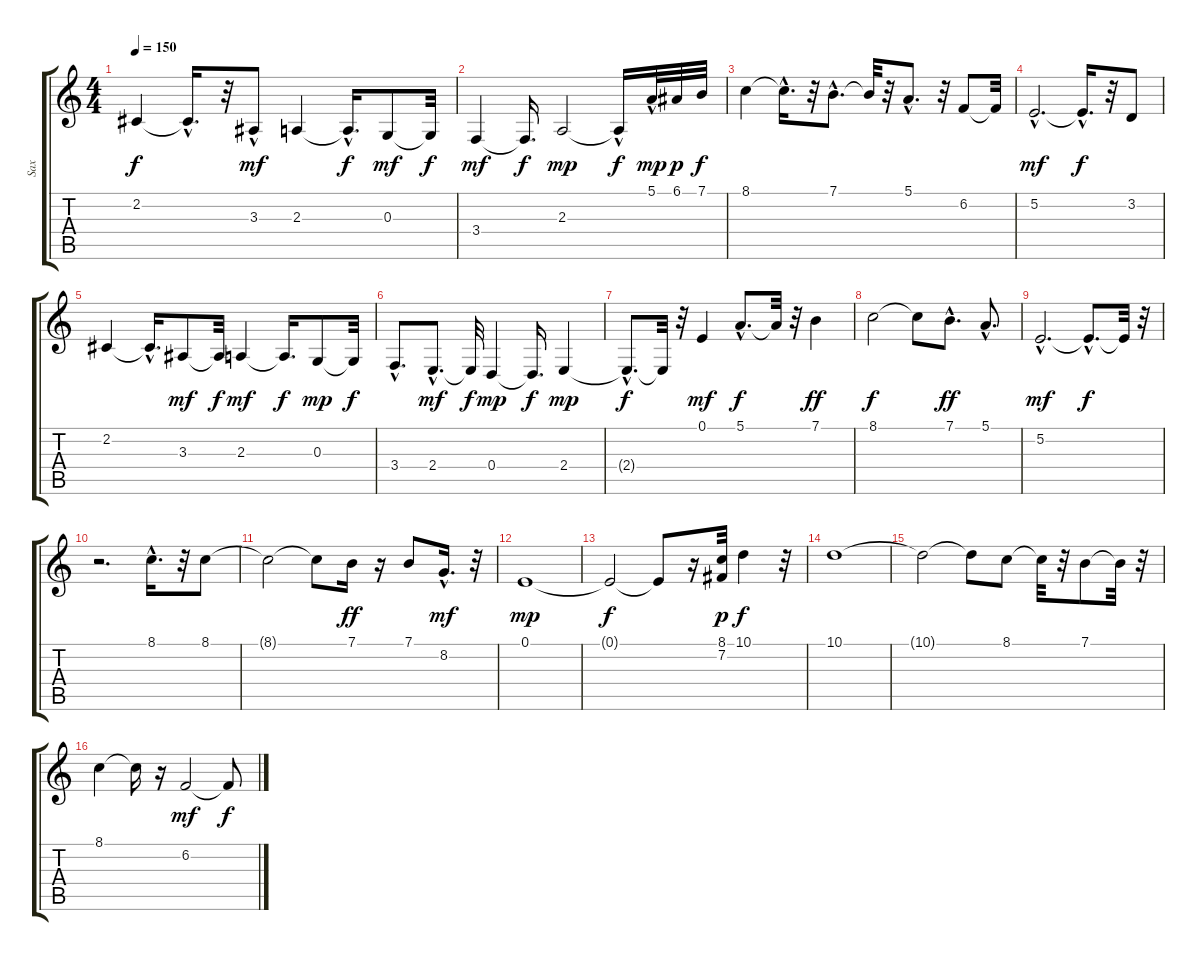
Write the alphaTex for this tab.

\track ("Sax" "Sax") {instrument baritonesax}
\staff {score tabs}
\tuning (E4 B3 G3 D3 A2 E2) {hide}
\ts (4 4)
\tempo 150
\clef g2
\ks c
2.2.4{dy f} 2.2{hac t}.16{d} r.32 3.3{hac}.8{dy mf} 2.3.4 2.3{hac t}.16{d dy f} 0.3.8{dy mf} 0.3{t}.32{dy f} |
3.4.4{dy mf} 3.4{t}.16{d dy f} 2.3.2{dy mp} 2.3{hac t}.16{dy f} 5.1{hac}.32{dy mp} 6.1.32{dy p} 7.1.32{dy f} |
8.1.4 8.1{hac t}.16{d} r.32 7.1{hac}.8{d} 7.1{t}.32 r.32 5.1{hac}.8{d} r.32 6.2.8 6.2{t}.32 |
5.2{hac}.2{d dy mf} 5.2{hac t}.16{d dy f} r.32 3.2.8 |
2.2.4 2.2{hac t}.16{d} 3.3.8{dy mf} 3.3{t}.32{dy f} 2.3.4{dy mf} 2.3{t}.16{d dy f} 0.3.8{dy mp} 0.3{t}.32{dy f} |
3.4{hac}.8{d} 2.4{hac}.8{d dy mf} 2.4{t}.32{dy f} 0.4.4{dy mp} 0.4{t}.16{d dy f} 2.4.4{dy mp} |
2.4{hac t}.8{d dy f} 2.4{t}.32 r.32 0.1.4{dy mf} 5.1{hac}.8{d dy f} 5.1{t}.32 r.32 7.1.4{dy ff} |
8.1.2{dy f} 8.1{t}.8 7.1{hac}.8{d dy ff} 5.1{hac}.8{d} |
5.2{hac}.2{d dy mf} 5.2{hac t}.8{d dy f} 5.2{t}.32 r.32 |
r.2{d} 8.1{hac}.16{d} r.32 8.1.8 |
8.1{t}.2 8.1{t}.8 7.1.16{dy ff} r.16 7.1.8 8.2{hac}.16{d dy mf} r.32 |
0.1.1{dy mp} |
0.1{t}.2{dy f} 0.1{t}.8 r.16 (8.1 7.2).32{dy p} 10.1.4{dy f} r.32 |
10.1.1 |
10.1{t}.2 10.1{t}.8 8.1.8 8.1{t}.32 r.32 7.1.8 7.1{t}.32 r.32 |
8.1.4 8.1{t}.16 r.16 6.2.2{dy mf} 6.2{t}.8{dy f}
